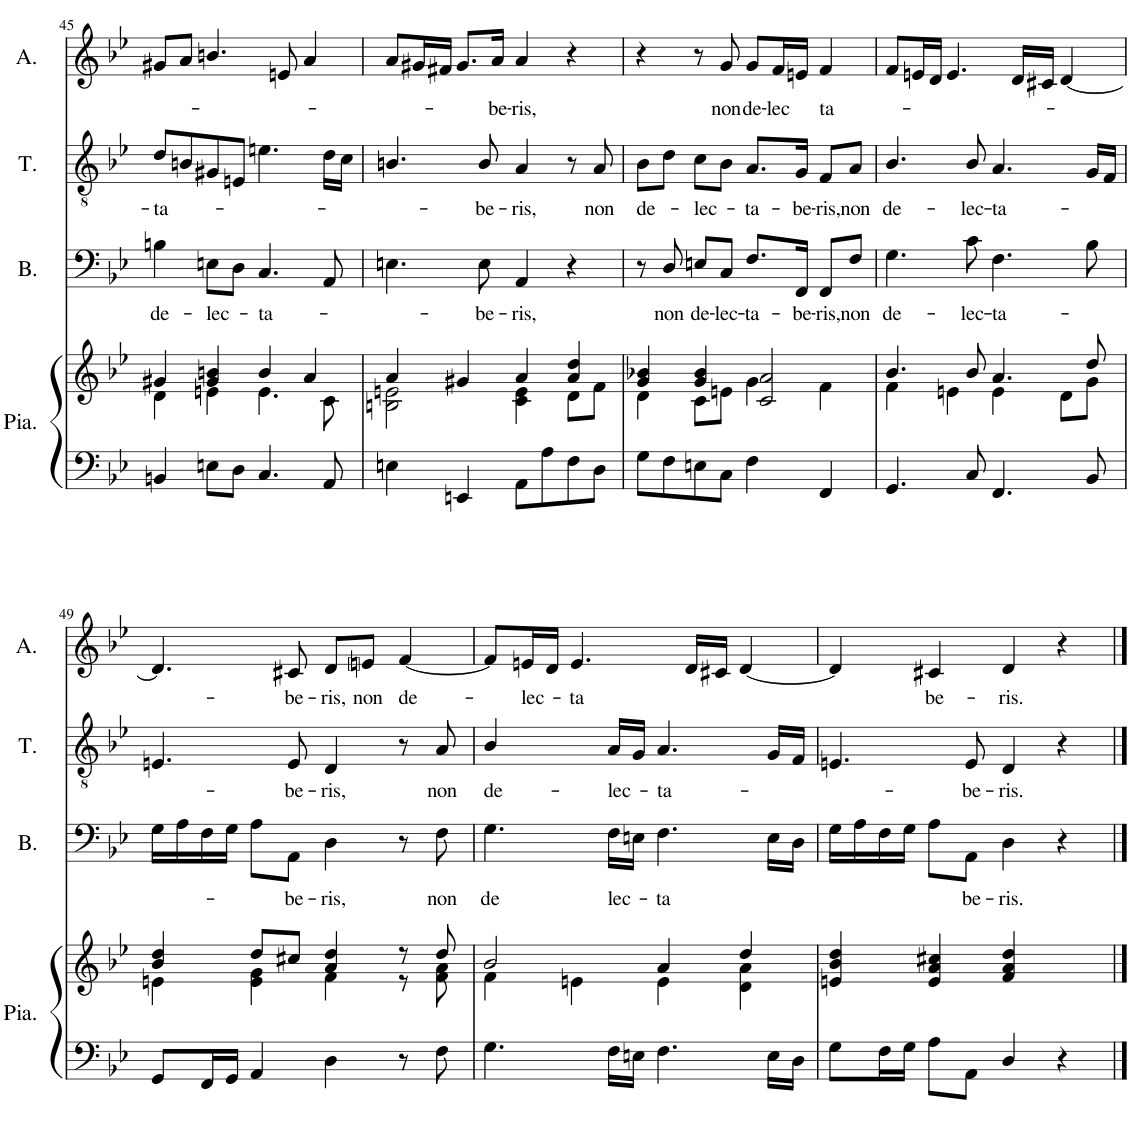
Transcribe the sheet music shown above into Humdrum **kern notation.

**kern	**kern	**kern	**text	**kern	**text	**kern	**text
*part4	*part4	*part3	*part3	*part2	*part2	*part1	*part1
*staff5	*staff4	*staff3	*staff3	*staff2	*staff2	*staff1	*staff1
*I"Piano	*	*I"Basse	*	*I"Ténor	*	*I"Alto	*
*I'Pia.	*	*I'B.	*	*I'T.	*	*I'A.	*
!!LO:PB:g=z
*clefF4	*clefG2	*clefF4	*	*clefGv2	*	*clefG2	*
*k[b-e-]	*k[b-e-]	*k[b-e-]	*	*k[b-e-]	*	*k[b-e-]	*
*M4/4	*M4/4	*M4/4	*	*M4/4	*	*M4/4	*
*met(c)	*met(c)	*met(c)	*	*met(c)	*	*met(c)	*
=45	=45	=45	=45	=45	=45	=45	=45
*	*^	*	*	*	*	*	*
!	!	!	!	!LO:LY:b	!	!LO:LY:b	!	!
4BBn/	4g#X/	4d\	4Bn\	-de-	8d/L	ta-	8g#X/L	.
.	.	.	.	.	8Bn/	.	8a/J	.
!	!	!	!	!LO:LY:b	!	!	!	!
8En\L	4g#/ 4bn/	4en\	8En\L	-lec-	8G#X/	.	4.bn/	.
8D\J	.	.	8D\J	.	8En/J	.	.	.
!	!	!	!	!LO:LY:b	!	!	!	!
4.C/	4b/	4.e\	4.C/	-ta-	4.en\	.	.	.
.	.	.	.	.	.	.	8en/	.
.	4a/	.	.	.	.	.	4a/	.
8AA/	.	8c\	8AA/	.	16d\LL	.	.	.
.	.	.	.	.	16c\JJ	.	.	.
=46	=46	=46	=46	=46	=46	=46	=46	=46
4En\	4a/	2Bn\ 2en\	4.En\	.	4.Bn/	.	8a/L	.
.	.	.	.	.	.	.	16g#X/L	.
.	.	.	.	.	.	.	16f#X/JJ	.
4EEn/	4g#X/	.	.	.	.	.	8.g#/L	.
!	!	!	!	!LO:LY:b	!	!LO:LY:b	!	!
.	.	.	8E\	-be-	8B/	-be-	.	.
!	!	!	!	!	!	!	!	!LO:LY:b
.	.	.	.	.	.	.	16a/Jk	-be-
!	!	!	!	!LO:LY:b	!	!LO:LY:b	!	!LO:LY:b
8AA\L	4a/	4c\ 4e\	4AA/	-ris,	4A/	-ris,	4a/	-ris,
8A\	.	.	.	.	.	.	.	.
8F\	4a/ 4dd/	8d\L	4r	.	8r	.	4r	.
!	!	!	!	!	!	!LO:LY:b	!	!
8D\J	.	8f\J	.	.	8A/	non	.	.
=47	=47	=47	=47	=47	=47	=47	=47	=47
!	!	!	!	!	!	!LO:LY:b	!	!
8G\L	4g/ 4b-X/	4d\	8r	.	8B-\L	de-	4r	.
!	!	!	!	!LO:LY:b	!	!	!	!
8F\	.	.	8D/	non	8d\J	.	.	.
!	!	!	!	!LO:LY:b	!	!LO:LY:b	!	!
8En\	4g/ 4b-/	8c\L	8En/L	de-	8c\L	-lec-	8r	.
!	!	!	!	!LO:LY:b	!	!	!	!LO:LY:b
8C\J	.	8en\J	8C/J	-lec-	8B-\J	.	8g/	non
!	!	!	!	!LO:LY:b	!	!LO:LY:b	!	!LO:LY:b
4F\	2c/ 2a/	4g\	8.F/L	-ta-	8.A/L	-ta-	8g/L	de-
!	!	!	!	!	!	!	!	!LO:LY:b
.	.	.	.	.	.	.	16f/L	-lec
!	!	!	!	!LO:LY:b	!	!LO:LY:b	!	!
.	.	.	16FF/Jk	-be-	16G/Jk	-be-	16en/JJ	.
!	!	!	!	!LO:LY:b	!	!LO:LY:b	!	!LO:LY:b
4FF/	.	4f\	8FF/L	-ris,	8F/L	-ris,	4f/	ta-
!	!	!	!	!LO:LY:b	!	!LO:LY:b	!	!
.	.	.	8F/J	non	8A/J	non	.	.
=48	=48	=48	=48	=48	=48	=48	=48	=48
!	!	!	!	!LO:LY:b	!	!LO:LY:b	!	!
4.GG/	4.b-/	4f\	4.G\	-de-	4.B-/	de-	8f/L	.
.	.	.	.	.	.	.	16en/L	.
.	.	.	.	.	.	.	16d/JJ	.
.	.	4en\	.	.	.	.	4.e/	.
!	!	!	!	!LO:LY:b	!	!LO:LY:b	!	!
8C/	8b-/	.	8c\	-lec-	8B-/	-lec-	.	.
!	!	!	!	!LO:LY:b	!	!LO:LY:b	!	!
4.FF/	4.a/	4e\	4.F\	-ta-	4.A/	-ta-	.	.
.	.	.	.	.	.	.	16d/LL	.
.	.	.	.	.	.	.	16c#X/JJ	.
.	.	8d\L	.	.	.	.	[4d/	.
8BB-/	8dd/	8g\J	8B-\	.	16G/LL	.	.	.
.	.	.	.	.	16F/JJ	.	.	.
!!LO:LB:g=z
=49	=49	=49	=49	=49	=49	=49	=49	=49
8GG/L	4b-/ 4dd/	4en\	16G\LL	.	4.En/	.	4.d/]	.
.	.	.	16A\	.	.	.	.	.
16FF/L	.	.	16F\	.	.	.	.	.
16GG/JJ	.	.	16G\JJ	.	.	.	.	.
4AA/	8dd/L	4e\ 4g\	8A\L	.	.	.	.	.
!	!	!	!	!LO:LY:b	!	!LO:LY:b	!	!LO:LY:b
.	8cc#X/J	.	8AA\J	be-	8E/	-be-	8c#X/	be-
!	!	!	!	!LO:LY:b	!	!LO:LY:b	!	!LO:LY:b
4D\	4a/ 4dd/	4f\	4D\	-ris,	4D/	-ris,	8d/L	-ris,
!	!	!	!	!	!	!	!	!LO:LY:b
.	.	.	.	.	.	.	8enj/J	non
!	!	!	!	!	!	!	!	!LO:LY:b
8r	8r	8r	8r	.	8r	.	[4f/	de-
!	!	!	!	!LO:LY:b	!	!LO:LY:b	!	!
8F\	8dd/	8f\ 8a\	8F\	non	8A/	non	.	.
=50	=50	=50	=50	=50	=50	=50	=50	=50
!	!	!	!	!LO:LY:b	!	!LO:LY:b	!	!
4.G\	2b-/	4f\	4.G\	-de	4B-/	de-	8f/L]	.
!	!	!	!	!	!	!	!	!LO:LY:b
.	.	.	.	.	.	.	16en/L	-lec-
.	.	.	.	.	.	.	16d/JJ	.
!	!	!	!	!	!	!	!	!LO:LY:b
.	.	4en\	.	.	8ryy	.	4.e/	-ta
!	!	!	!	!LO:LY:b	!	!LO:LY:b	!	!
16F\LL	.	.	16F\LL	lec-	16A/LL	-lec-	.	.
16En\JJ	.	.	16En\JJ	.	16G/JJ	.	.	.
!	!	!	!	!LO:LY:b	!	!LO:LY:b	!	!
4.F\	4a/	4e\	4.F\	-ta	4.A/	-ta-	.	.
.	.	.	.	.	.	.	16d/LL	.
.	.	.	.	.	.	.	16c#X/JJ	.
.	4dd/	4d\ 4a\	.	.	.	.	[4d/	.
16E\LL	.	.	16E\LL	.	16G/LL	.	.	.
16D\JJ	.	.	16D\JJ	.	16F/JJ	.	.	.
*	*v	*v	*	*	*	*	*	*
=51	=51	=51	=51	=51	=51	=51	=51
8G\L	4en/ 4b-/ 4dd/	16G\LL	.	4.En/	.	4d/]	.
.	.	16A\	.	.	.	.	.
16F\L	.	16F\	.	.	.	.	.
16G\JJ	.	16G\JJ	.	.	.	.	.
!	!	!	!	!	!	!	!LO:LY:b
8A\L	4e/ 4a/ 4cc#X/	8A\L	.	.	.	4c#X/	be-
!	!	!	!LO:LY:b	!	!LO:LY:b	!	!
8AA\J	.	8AA\J	be-	8E/	be-	.	.
!	!	!	!LO:LY:b	!	!LO:LY:b	!	!LO:LY:b
4D/	4f/ 4a/ 4dd/	4D\	-ris.	4D/	-ris.	4d/	-ris.
4r	4ryy	4r	.	4r	.	4r	.
==	==	==	==	==	==	==	==
*-	*-	*-	*-	*-	*-	*-	*-
